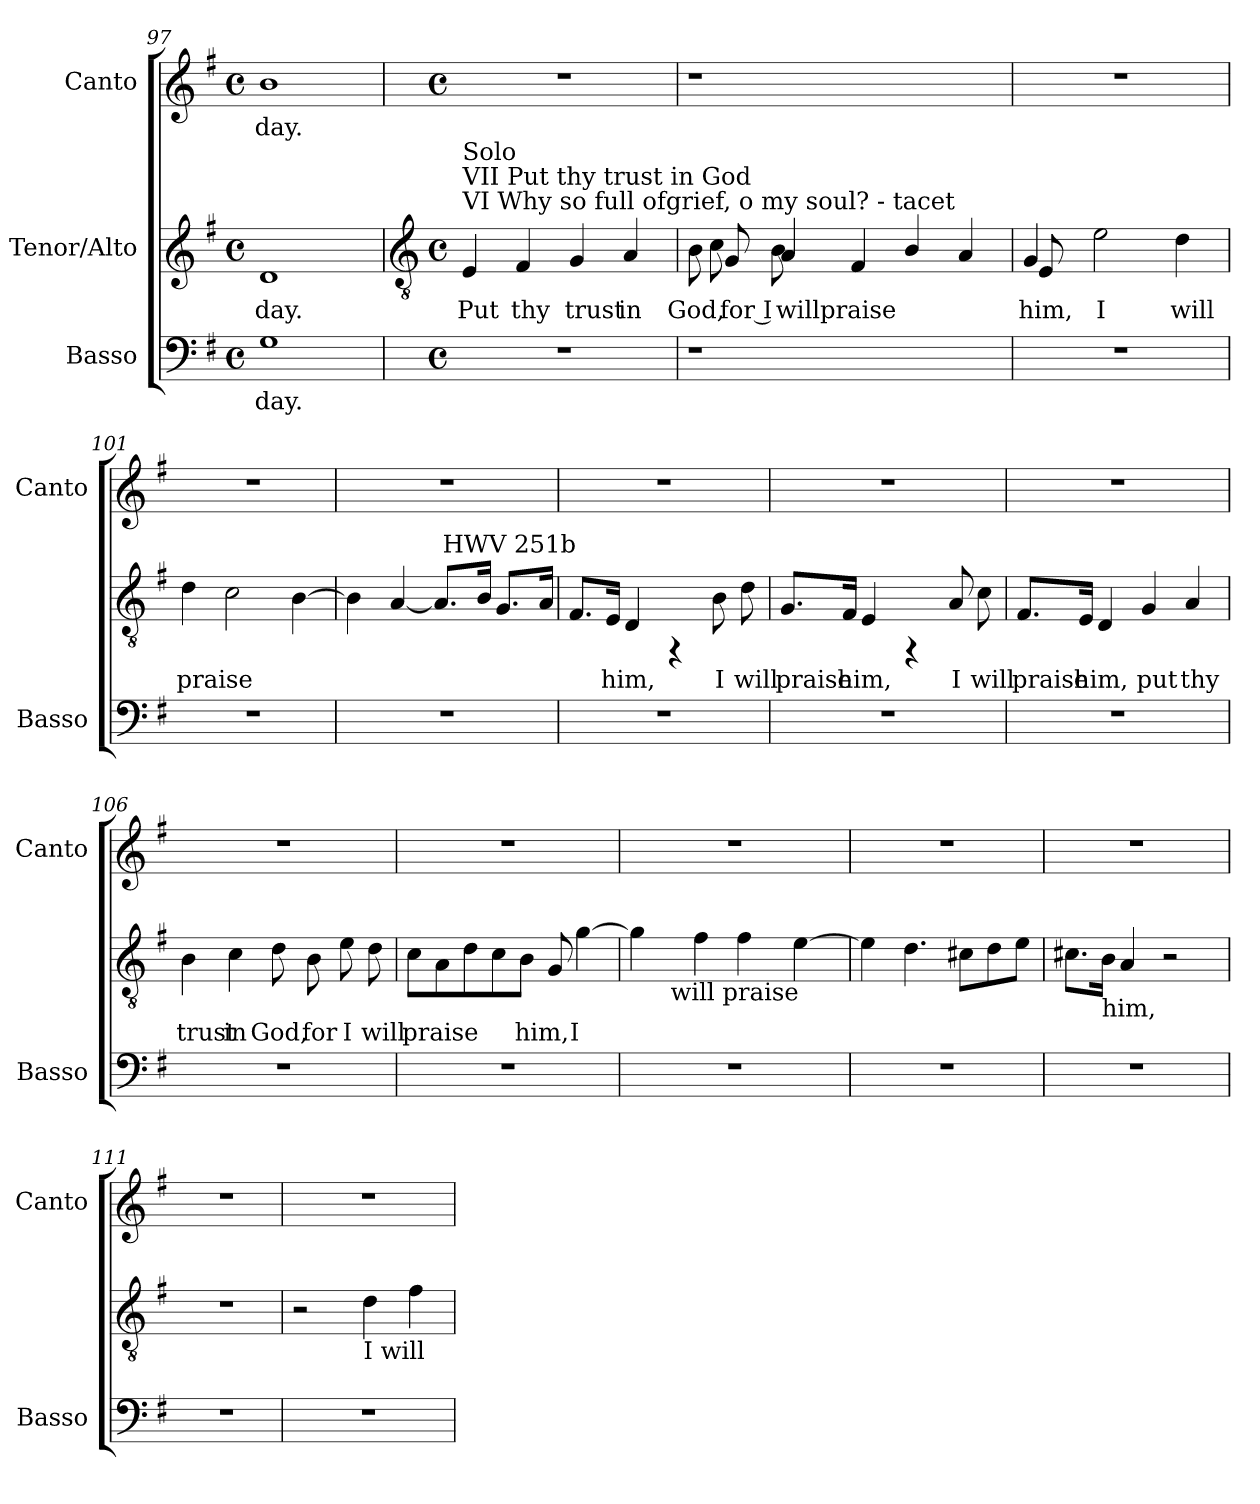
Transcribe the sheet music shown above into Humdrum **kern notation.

**kern	**text	**kern	**text	**kern	**text
*part3	*part3	*part2	*part2	*part1	*part1
*staff3	*staff3	*staff2	*staff2	*staff1	*staff1
*I"Basso	*	*I"Tenor/Alto	*	*I"Canto	*
*I'Basso	*	*	*	*I'Canto	*
*clefF4	*	*clefG2	*	*clefG2	*
*k[f#]	*	*k[f#]	*	*k[f#]	*
*G:	*	*G:	*	*G:	*
*M4/4	*	*M4/4	*	*M4/4	*
*met(c)	*	*met(c)	*	*met(c)	*
=97	=97	=97	=97	=97	=97
!	!LO:LY:b:cj	!	!LO:LY:b:cj	!	!LO:LY:b:cj
1G	day.	1d	day.	1b	day.
!!LO:LB:g=z
=98!	=98!	=98!	=98!	=98!	=98!
*	*	*clefGv2	*	*	*
*M4/4	*	*M4/4	*	*M4/4	*
*met(c)	*	*met(c)	*	*met(c)	*
!	!	!LO:TX:a:t=VI Why so full ofgrief, o my soul? - tacet	!	!	!
!	!	!LO:TX:a:t=VII Put thy trust in God	!	!	!
!	!	!LO:TX:a:t=Solo	!	!	!
!	!	!	!LO:LY:b:cj	!	!
1r	.	4E/	Put	1r	.
!	!	!	!LO:LY:b:cj	!	!
.	.	4F#/	thy	.	.
!	!	!	!LO:LY:b:cj	!	!
.	.	4G/	trust	.	.
!	!	!	!LO:LY:b:cj	!	!
.	.	4A/	in	.	.
=99	=99	=99	=99	=99	=99
!	!	!	!LO:LY:b:cj	!	!
*	*	*^	*	*	*
1r	.	8B\	8ryy	God,	1r	.
!	!	!	!	!LO:LY:b:cj	!	!
.	.	8G/	8c\	for I	.	.
!	!	!	!	!LO:LY:b:cj	!	!
.	.	4A/	8B\	willpraise	.	.
.	.	.	2..ryy	.	.	.
.	.	4F#/	.	.	.	.
!	!	!	!	!LO:LY:b:cj	!	!
.	.	4B/	.	.	.	.
!	!	!	!	!LO:LY:b:cj	!	!
4ryy	.	4A/	.	.	4ryy	.
=100	=100	=100	=100	=100	=100	=100
!	!	!	!	!LO:LY:b:cj	!	!
1r	.	4G/	8E/	him,	1r	.
.	.	.	2..ryy	.	.	.
!	!	!	!	!LO:LY:b:cj	!	!
.	.	2e\	.	I	.	.
!	!	!	!	!LO:LY:b:cj	!	!
.	.	4d\	.	will	.	.
*	*	*v	*v	*	*	*
=101	=101	=101	=101	=101	=101
!	!	!	!LO:LY:b:cj	!	!
1r	.	4d\	praise	1r	.
!	!	!	!LO:LY:b:cj	!	!
.	.	2c\	.	.	.
!	!	!	!LO:LY:b:cj	!	!
.	.	[>4B\	.	.	.
=102	=102	=102	=102	=102	=102
!	!	!	!LO:LY:b:cj	!	!
*	*	*^	*	*	*
1r	.	4B\]	2ryy	.	1r	.
!	!	!	!	!LO:LY:b:cj	!	!
.	.	[<4A/	.	.	.	.
!	!	!	!	!LO:LY:b:cj	!	!
.	.	8.A/L]	64ryy	.	.	.
!	!	!	!LO:TX:a:t=HWV 251b	!	!	!
.	.	.	4ryy	.	.	.
!	!	!	!	!LO:LY:b:cj	!	!
.	.	16B/J	.	.	.	.
!	!	!	!	!LO:LY:b:cj	!	!
.	.	8.G/L	.	.	.	.
.	.	.	8...ryy	.	.	.
!	!	!	!	!LO:LY:b:cj	!	!
.	.	16A/J	.	.	.	.
!!LO:LB:g=z
=103	=103	=103	=103	=103	=103	=103
!	!	!	!	!LO:LY:b:cj	!	!
*	*	*v	*v	*	*	*
1r	.	8.F#/L	.	1r	.
!	!	!	!LO:LY:b:cj	!	!
.	.	16E/J	him,	.	.
!	!	!	!LO:LY:b:cj	!	!
.	.	4D/	.	.	.
.	.	4rFF	.	.	.
!	!	!	!LO:LY:b:cj	!	!
.	.	8B\	I	.	.
!	!	!	!LO:LY:b:cj	!	!
.	.	8d\	will	.	.
=104	=104	=104	=104	=104	=104
!	!	!	!LO:LY:b:cj	!	!
1r	.	8.G/L	praise	1r	.
!	!	!	!LO:LY:b:cj	!	!
.	.	16F#/J	him,	.	.
!	!	!	!LO:LY:b:cj	!	!
.	.	4E/	.	.	.
.	.	4rFF	.	.	.
!	!	!	!LO:LY:b:cj	!	!
.	.	8A/	I	.	.
!	!	!	!LO:LY:b:cj	!	!
.	.	8c\	will	.	.
=105	=105	=105	=105	=105	=105
!	!	!	!LO:LY:b:cj	!	!
1r	.	8.F#/L	praise	1r	.
!	!	!	!LO:LY:b:cj	!	!
.	.	16E/J	him,	.	.
!	!	!	!LO:LY:b:cj	!	!
.	.	4D/	.	.	.
!	!	!	!LO:LY:b:cj	!	!
.	.	4G/	put	.	.
!	!	!	!LO:LY:b:cj	!	!
.	.	4A/	thy	.	.
=106	=106	=106	=106	=106	=106
!	!	!	!LO:LY:b:cj	!	!
1r	.	4B\	trust	1r	.
!	!	!	!LO:LY:b:cj	!	!
.	.	4c\	in	.	.
!	!	!	!LO:LY:b:cj	!	!
.	.	8d\	God,	.	.
!	!	!	!LO:LY:b:cj	!	!
.	.	8B\	for	.	.
!	!	!	!LO:LY:b:cj	!	!
.	.	8e\	I	.	.
!	!	!	!LO:LY:b:cj	!	!
.	.	8d\	will	.	.
=107	=107	=107	=107	=107	=107
!	!	!	!LO:LY:b:cj	!	!
1r	.	8c\L	praise	1r	.
!	!	!	!LO:LY:b:cj	!	!
.	.	8A\	.	.	.
!	!	!	!LO:LY:b:cj	!	!
.	.	8d\	.	.	.
!	!	!	!LO:LY:b:cj	!	!
.	.	8c\	.	.	.
!	!	!	!LO:LY:b:cj	!	!
.	.	8B\J	him,	.	.
!	!	!	!LO:LY:b:cj	!	!
.	.	8G/	.	.	.
!	!	!	!LO:LY:b:cj	!	!
.	.	[<4g\	I	.	.
!!LO:LB:g=z
=108	=108	=108	=108	=108	=108
!	!	!	!LO:LY:b:cj	!	!
*	*	*^	*	*	*
1r	.	4g\]	8ryy	.	1r	.
.	.	.	32ryy	.	.	.
!	!	!	!LO:TX:b:t=will praise	!	!	!
.	.	.	2ryy	.	.	.
!	!	!	!	!LO:LY:b:cj	!	!
.	.	4f#\	.	.	.	.
!	!	!	!	!LO:LY:b:cj	!	!
.	.	4f#\	.	.	.	.
.	.	.	4ryy	.	.	.
!	!	!	!	!LO:LY:b:cj	!	!
.	.	[>4e\	.	.	.	.
.	.	.	16.ryy	.	.	.
=109	=109	=109	=109	=109	=109	=109
!	!	!	!	!LO:LY:b:cj	!	!
*	*	*v	*v	*	*	*
1r	.	4e\]	.	1r	.
!	!	!	!LO:LY:b:cj	!	!
.	.	4.d\	.	.	.
!	!	!	!LO:LY:b:cj	!	!
.	.	8c#X\L	.	.	.
!	!	!	!LO:LY:b:cj	!	!
.	.	8d\	.	.	.
!	!	!	!LO:LY:b:cj	!	!
.	.	8e\J	.	.	.
=110	=110	=110	=110	=110	=110
!	!	!	!LO:LY:b:cj	!	!
1r	.	8.c#X\L	.	1r	.
!	!	!LO:TX:b:t=him,	!	!	!
!	!	!	!LO:LY:b:cj	!	!
.	.	16B\J	.	.	.
!	!	!	!LO:LY:b:cj	!	!
.	.	4A/	.	.	.
.	.	2r	.	.	.
=111	=111	=111	=111	=111	=111
1r	.	1r	.	1r	.
=112	=112	=112	=112	=112	=112
1r	.	2r	.	1r	.
!	!	!LO:TX:b:t=I will	!	!	!
!	!	!	!LO:LY:b:cj	!	!
.	.	4d\	.	.	.
!	!	!	!LO:LY:b:cj	!	!
.	.	4f#\	.	.	.
=	=	=	=	=	=
*-	*-	*-	*-	*-	*-
